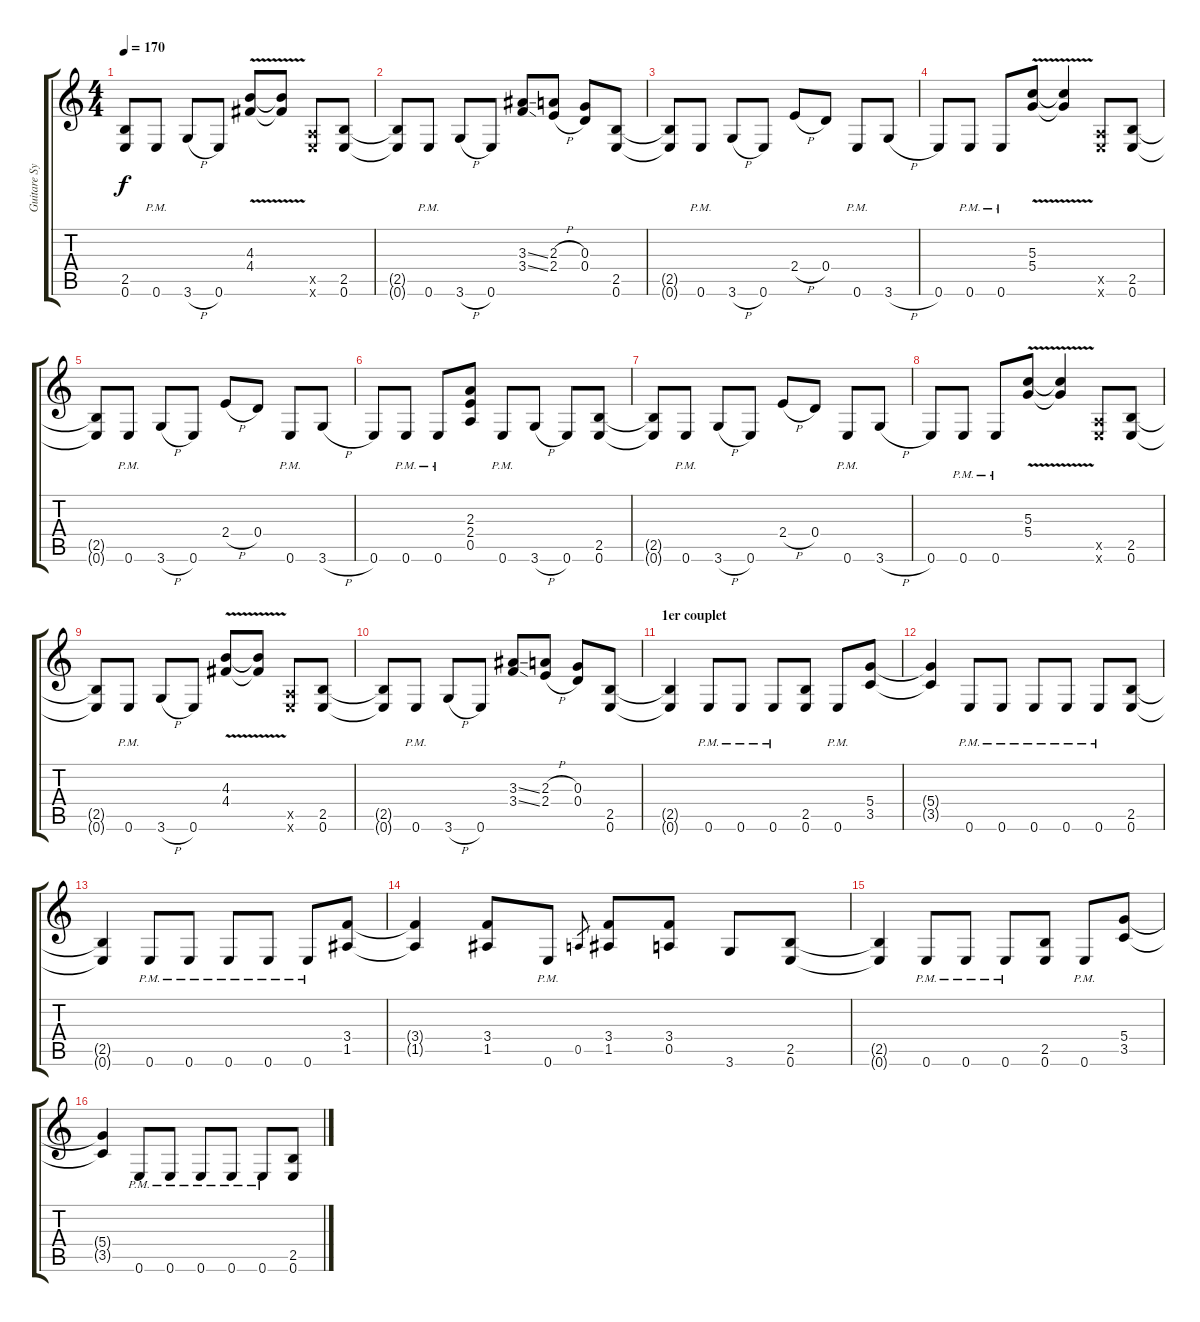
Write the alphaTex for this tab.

\track ("Guitare Sylvain" "Guitare Sy") {instrument overdrivenguitar}
\staff {score tabs}
\tuning (E4 B3 G3 D3 A2 E2) {hide}
\ts (4 4)
\tempo 170
\clef g2
\ks c
(2.5{t} 0.6{t}).8{dy f} 0.6{pm}.8 3.6{h}.8 0.6.8 (4.3{v} 4.4{v}).8 (4.3{t} 4.4{t}).8 (0.5{x} 0.6{x}).8 (2.5 0.6).8 |
(2.5{t} 0.6{t}).8 0.6{pm}.8 3.6{h}.8 0.6.8 (3.3{ss} 3.4{ss}).8 (2.3{h} 2.4{h}).8 (0.3 0.4).8 (2.5 0.6).8 |
(2.5{t} 0.6{t}).8 0.6{pm}.8 3.6{h}.8 0.6.8 2.4{h}.8 0.4.8 0.6{pm}.8 3.6{h}.8 |
0.6.8 0.6{pm}.8 0.6{pm}.8 (5.3{v} 5.4{v}).8 (5.3{t} 5.4{t}).4 (0.5{x} 0.6{x}).8 (2.5 0.6).8 |
(2.5{t} 0.6{t}).8 0.6{pm}.8 3.6{h}.8 0.6.8 2.4{h}.8 0.4.8 0.6{pm}.8 3.6{h}.8 |
0.6.8 0.6{pm}.8 0.6{pm}.8 (2.3 2.4 0.5).8 0.6{pm}.8 3.6{h}.8 0.6.8 (2.5 0.6).8 |
(2.5{t} 0.6{t}).8 0.6{pm}.8 3.6{h}.8 0.6.8 2.4{h}.8 0.4.8 0.6{pm}.8 3.6{h}.8 |
0.6.8 0.6{pm}.8 0.6{pm}.8 (5.3{v} 5.4{v}).8 (5.3{t} 5.4{t}).4 (0.5{x} 0.6{x}).8 (2.5 0.6).8 |
(2.5{t} 0.6{t}).8 0.6{pm}.8 3.6{h}.8 0.6.8 (4.3{v} 4.4{v}).8 (4.3{t} 4.4{t}).8 (0.5{x} 0.6{x}).8 (2.5 0.6).8 |
(2.5{t} 0.6{t}).8 0.6{pm}.8 3.6{h}.8 0.6.8 (3.3{ss} 3.4{ss}).8 (2.3{h} 2.4{h}).8 (0.3 0.4).8 (2.5 0.6).8 |
\section ("" "1er couplet")
(2.5{t} 0.6{t}).4 0.6{pm}.8 0.6{pm}.8 0.6{pm}.8 (2.5 0.6).8 0.6{pm}.8 (5.4 3.5).8 |
(5.4{t} 3.5{t}).4 0.6{pm}.8 0.6{pm}.8 0.6{pm}.8 0.6{pm}.8 0.6{pm}.8 (2.5 0.6).8 |
(2.5{t} 0.6{t}).4 0.6{pm}.8 0.6{pm}.8 0.6{pm}.8 0.6{pm}.8 0.6{pm}.8 (3.4 1.5).8 |
(3.4{t} 1.5{t}).4 (3.4 1.5).8 0.6{pm}.8 0.5.8{gr} (3.4 1.5).8 (3.4 0.5).8 3.6.8 (2.5 0.6).8 |
(2.5{t} 0.6{t}).4 0.6{pm}.8 0.6{pm}.8 0.6{pm}.8 (2.5 0.6).8 0.6{pm}.8 (5.4 3.5).8 |
(5.4{t} 3.5{t}).4 0.6{pm}.8 0.6{pm}.8 0.6{pm}.8 0.6{pm}.8 0.6{pm}.8 (2.5 0.6).8
